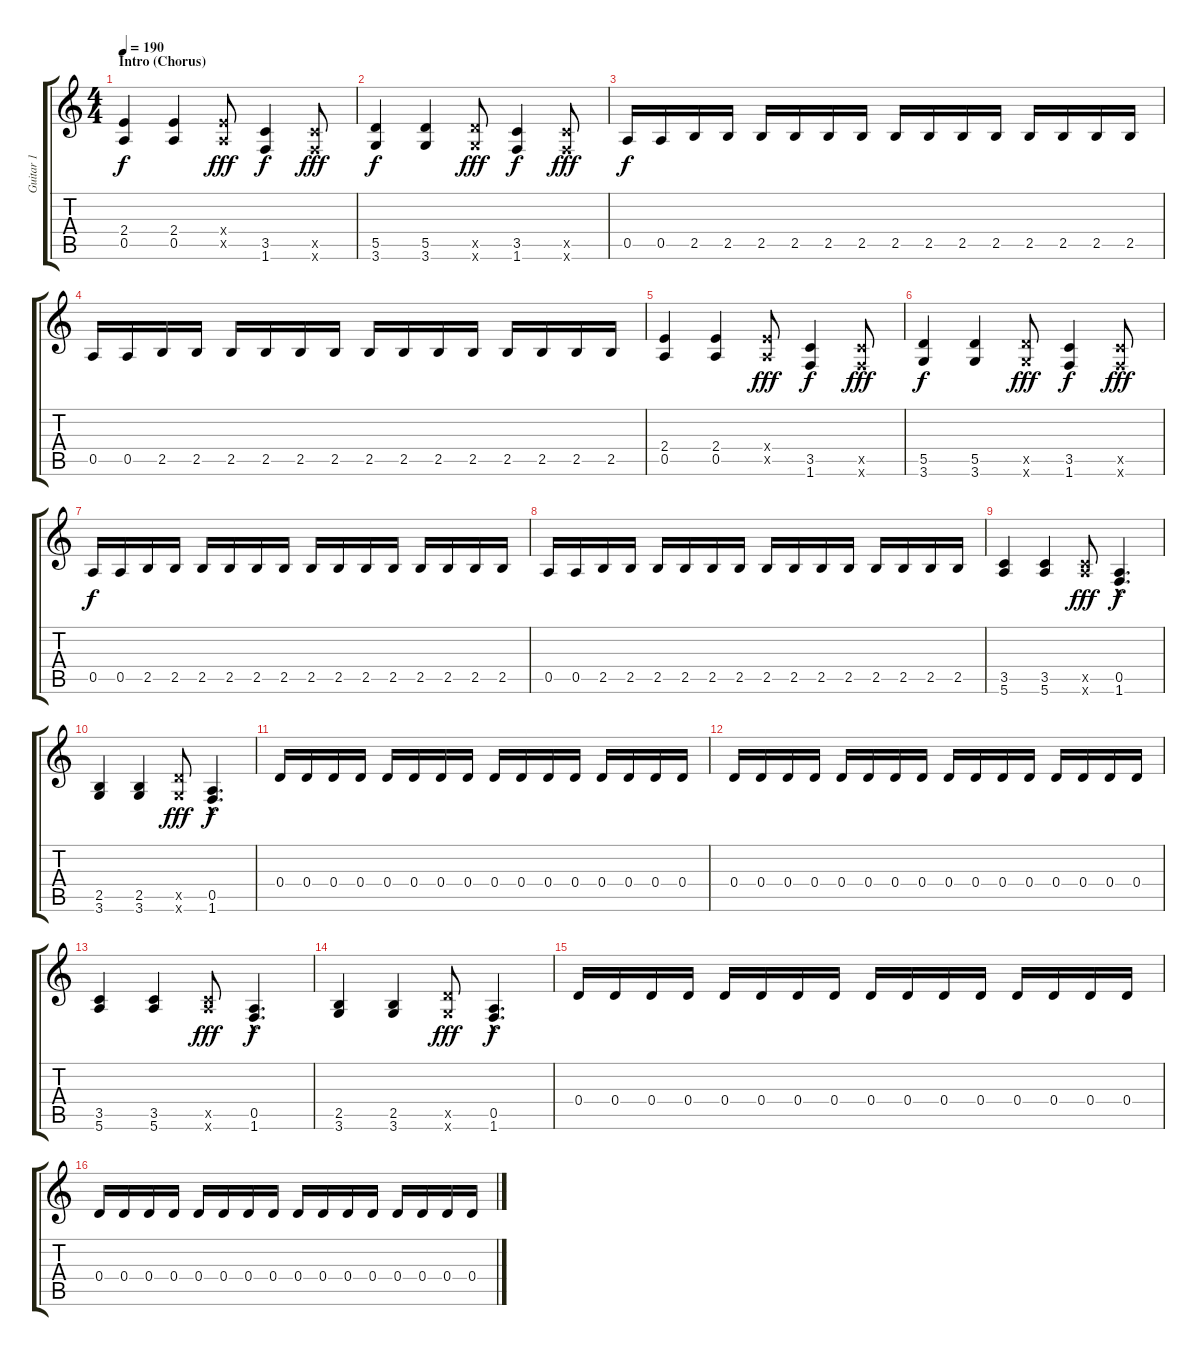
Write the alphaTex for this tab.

\track ("Guitar 1" "Guitar 1") {instrument distortionguitar}
\staff {score tabs}
\tuning (E4 B3 G3 D3 A2 E2) {hide}
\ts (4 4)
\section ("" "Intro (Chorus)")
\tempo 190
\clef g2
\ks c
(2.4 0.5).4{dy f instrument distortionguitar} (2.4 0.5).4 (2.4{x} 0.5{x}).8{dy fff} (3.5 1.6).4{dy f} (3.5{x} 1.6{x}).8{dy fff} |
(5.5 3.6).4{dy f} (5.5 3.6).4 (5.5{x} 3.6{x}).8{dy fff} (3.5 1.6).4{dy f} (3.5{x} 1.6{x}).8{dy fff} |
0.5.16{dy f} 0.5.16 2.5.16 2.5.16 2.5.16 2.5.16 2.5.16 2.5.16 2.5.16 2.5.16 2.5.16 2.5.16 2.5.16 2.5.16 2.5.16 2.5.16 |
0.5.16 0.5.16 2.5.16 2.5.16 2.5.16 2.5.16 2.5.16 2.5.16 2.5.16 2.5.16 2.5.16 2.5.16 2.5.16 2.5.16 2.5.16 2.5.16 |
(2.4 0.5).4 (2.4 0.5).4 (2.4{x} 0.5{x}).8{dy fff} (3.5 1.6).4{dy f} (3.5{x} 1.6{x}).8{dy fff} |
(5.5 3.6).4{dy f} (5.5 3.6).4 (5.5{x} 3.6{x}).8{dy fff} (3.5 1.6).4{dy f} (3.5{x} 1.6{x}).8{dy fff} |
0.5.16{dy f} 0.5.16 2.5.16 2.5.16 2.5.16 2.5.16 2.5.16 2.5.16 2.5.16 2.5.16 2.5.16 2.5.16 2.5.16 2.5.16 2.5.16 2.5.16 |
0.5.16 0.5.16 2.5.16 2.5.16 2.5.16 2.5.16 2.5.16 2.5.16 2.5.16 2.5.16 2.5.16 2.5.16 2.5.16 2.5.16 2.5.16 2.5.16 |
(3.5 5.6).4 (3.5 5.6).4 (3.5{x} 5.6{x}).8{dy fff} (0.5{hac} 1.6{hac}).4{d dy f} |
(2.5 3.6).4 (2.5 3.6).4 (5.5{x} 3.6{x}).8{dy fff} (0.5{hac} 1.6{hac}).4{d dy f} |
0.4.16 0.4.16 0.4.16 0.4.16 0.4.16 0.4.16 0.4.16 0.4.16 0.4.16 0.4.16 0.4.16 0.4.16 0.4.16 0.4.16 0.4.16 0.4.16 |
0.4.16 0.4.16 0.4.16 0.4.16 0.4.16 0.4.16 0.4.16 0.4.16 0.4.16 0.4.16 0.4.16 0.4.16 0.4.16 0.4.16 0.4.16 0.4.16 |
(3.5 5.6).4 (3.5 5.6).4 (3.5{x} 5.6{x}).8{dy fff} (0.5{hac} 1.6{hac}).4{d dy f} |
(2.5 3.6).4 (2.5 3.6).4 (5.5{x} 3.6{x}).8{dy fff} (0.5{hac} 1.6{hac}).4{d dy f} |
0.4.16 0.4.16 0.4.16 0.4.16 0.4.16 0.4.16 0.4.16 0.4.16 0.4.16 0.4.16 0.4.16 0.4.16 0.4.16 0.4.16 0.4.16 0.4.16 |
0.4.16 0.4.16 0.4.16 0.4.16 0.4.16 0.4.16 0.4.16 0.4.16 0.4.16 0.4.16 0.4.16 0.4.16 0.4.16 0.4.16 0.4.16 0.4.16
